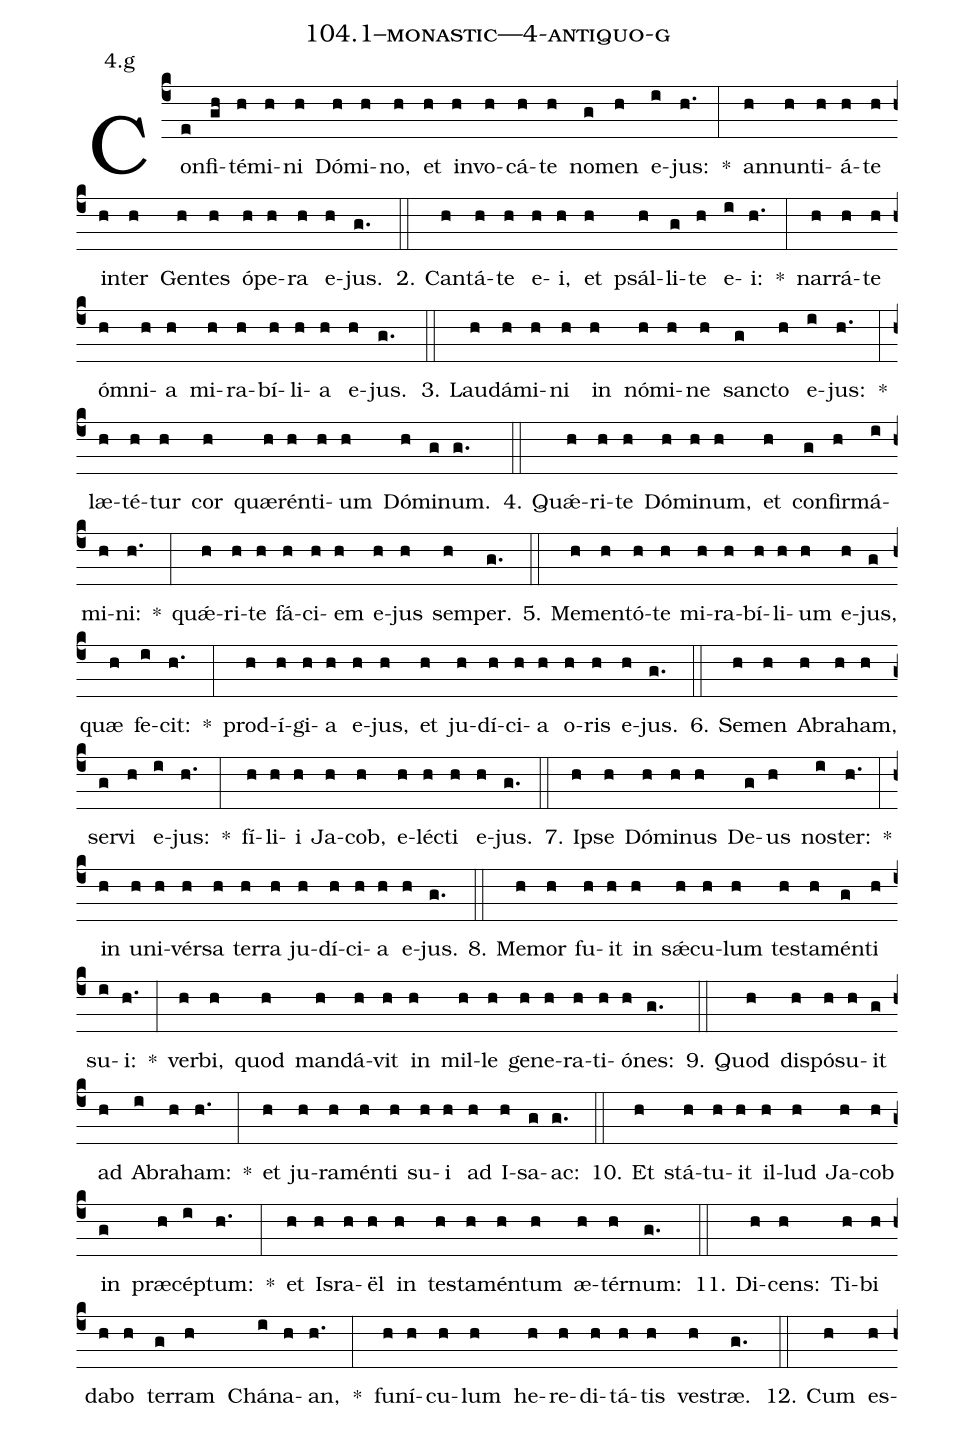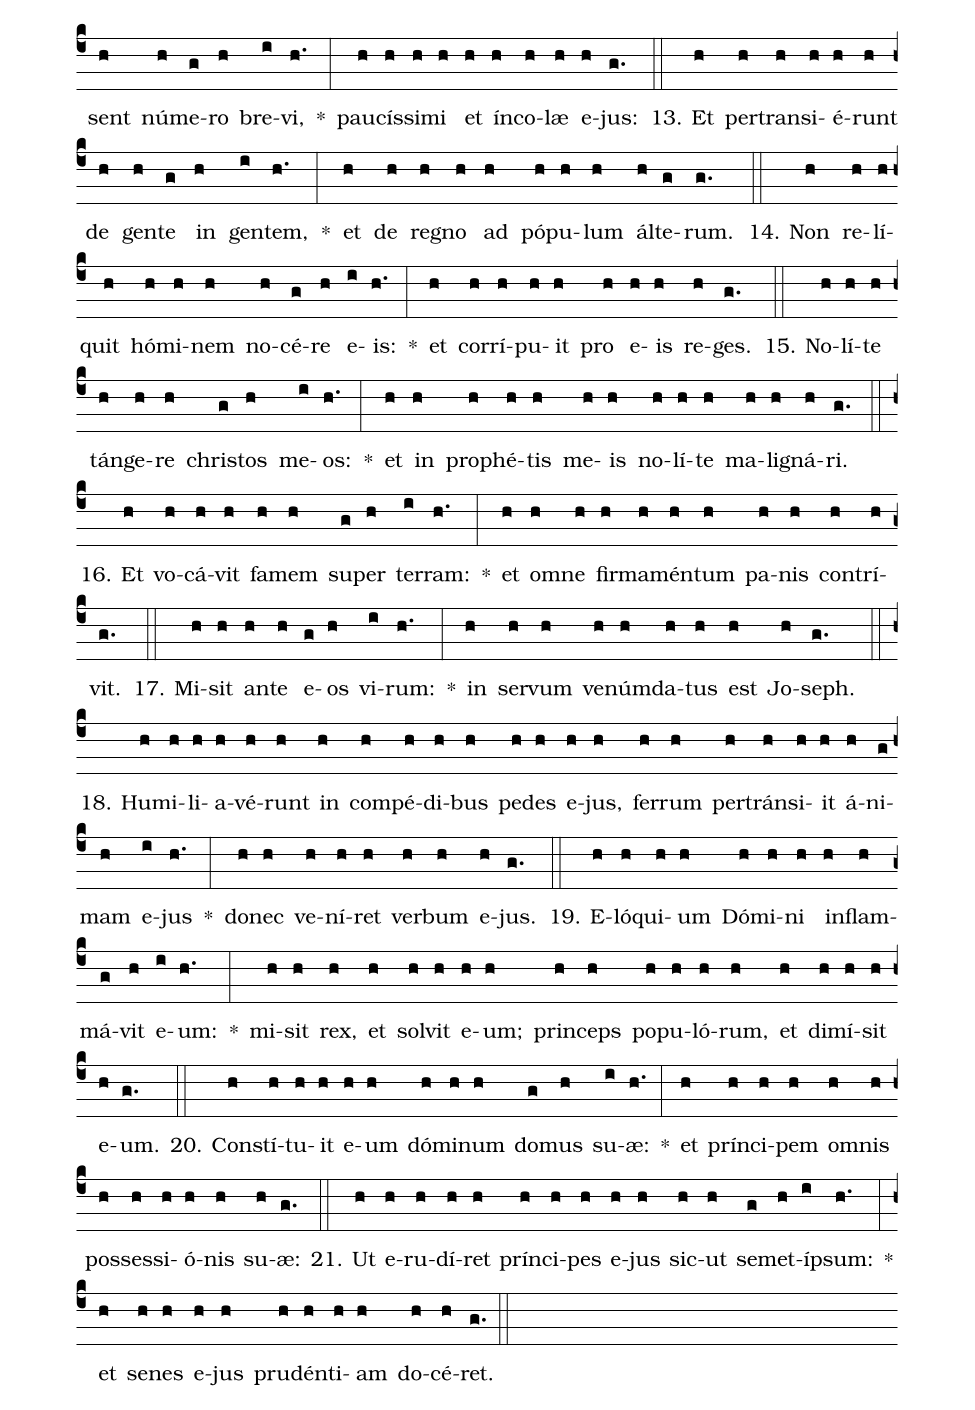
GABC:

name: 104.1--monastic---4-antiquo-g;
annotation: 4.g;
%%
(c4)Con(e)fi(gh)té(h)mi(h)ni(h) Dó(h)mi(h)no,(h) et(h) in(h)vo(h)cá(h)te(h) no(g)men(h) e(i)jus:(h.) *(:) an(h)nun(h)ti(h)á(h)te(h) in(h)ter(h) Gen(h)tes(h) ó(h)pe(h)ra(h) e(h)jus.(g.) (::)
2. Can(h)tá(h)te(h) e(h)i,(h) et(h) psál(h)li(g)te(h) e(i)i:(h.) *(:) nar(h)rá(h)te(h) óm(h)ni(h)a(h) mi(h)ra(h)bí(h)li(h)a(h) e(h)jus.(g.) (::)
3. Lau(h)dá(h)mi(h)ni(h) in(h) nó(h)mi(h)ne(h) sanc(g)to(h) e(i)jus:(h.) *(:) læ(h)té(h)tur(h) cor(h) quæ(h)rén(h)ti(h)um(h) Dó(h)mi(g)num.(g.) (::)
4. Quǽ(h)ri(h)te(h) Dó(h)mi(h)num,(h) et(h) con(g)fir(h)má(i)mi(h)ni:(h.) *(:) quǽ(h)ri(h)te(h) fá(h)ci(h)em(h) e(h)jus(h) sem(h)per.(g.) (::)
5. Me(h)men(h)tó(h)te(h) mi(h)ra(h)bí(h)li(h)um(h) e(h)jus,(g) quæ(h) fe(i)cit:(h.) *(:) prod(h)í(h)gi(h)a(h) e(h)jus,(h) et(h) ju(h)dí(h)ci(h)a(h) o(h)ris(h) e(h)jus.(g.) (::)
6. Se(h)men(h) A(h)bra(h)ham,(h) ser(g)vi(h) e(i)jus:(h.) *(:) fí(h)li(h)i(h) Ja(h)cob,(h) e(h)léc(h)ti(h) e(h)jus.(g.) (::)
7. Ip(h)se(h) Dó(h)mi(h)nus(h) De(g)us(h) nos(i)ter:(h.) *(:) in(h) u(h)ni(h)vér(h)sa(h) ter(h)ra(h) ju(h)dí(h)ci(h)a(h) e(h)jus.(g.) (::)
8. Me(h)mor(h) fu(h)it(h) in(h) sǽ(h)cu(h)lum(h) tes(h)ta(h)mén(g)ti(h) su(i)i:(h.) *(:) ver(h)bi,(h) quod(h) man(h)dá(h)vit(h) in(h) mil(h)le(h) ge(h)ne(h)ra(h)ti(h)ó(h)nes:(g.) (::)
9. Quod(h) dis(h)pó(h)su(h)it(g) ad(h) A(i)bra(h)ham:(h.) *(:) et(h) ju(h)ra(h)mén(h)ti(h) su(h)i(h) ad(h) I(h)sa(g)ac:(g.) (::)
10. Et(h) stá(h)tu(h)it(h) il(h)lud(h) Ja(h)cob(h) in(g) præ(h)cép(i)tum:(h.) *(:) et(h) Is(h)ra(h)ël(h) in(h) tes(h)ta(h)mén(h)tum(h) æ(h)tér(h)num:(g.) (::)
11. Di(h)cens:(h) Ti(h)bi(h) da(h)bo(h) ter(g)ram(h) Chá(i)na(h)an,(h.) *(:) fu(h)ní(h)cu(h)lum(h) he(h)re(h)di(h)tá(h)tis(h) ves(h)træ.(g.) (::)
12. Cum(h) es(h)sent(h) nú(h)me(g)ro(h) bre(i)vi,(h.) *(:) pau(h)cís(h)si(h)mi(h) et(h) ín(h)co(h)læ(h) e(h)jus:(g.) (::)
13. Et(h) per(h)trans(h)i(h)é(h)runt(h) de(h) gen(h)te(g) in(h) gen(i)tem,(h.) *(:) et(h) de(h) re(h)gno(h) ad(h) pó(h)pu(h)lum(h) ál(h)te(g)rum.(g.) (::)
14. Non(h) re(h)lí(h)quit(h) hó(h)mi(h)nem(h) no(h)cé(g)re(h) e(i)is:(h.) *(:) et(h) cor(h)rí(h)pu(h)it(h) pro(h) e(h)is(h) re(h)ges.(g.) (::)
15. No(h)lí(h)te(h) tán(h)ge(h)re(h) chris(g)tos(h) me(i)os:(h.) *(:) et(h) in(h) pro(h)phé(h)tis(h) me(h)is(h) no(h)lí(h)te(h) ma(h)li(h)gná(h)ri.(g.) (::)
16. Et(h) vo(h)cá(h)vit(h) fa(h)mem(h) su(g)per(h) ter(i)ram:(h.) *(:) et(h) om(h)ne(h) fir(h)ma(h)mén(h)tum(h) pa(h)nis(h) con(h)trí(h)vit.(g.) (::)
17. Mi(h)sit(h) an(h)te(h) e(g)os(h) vi(i)rum:(h.) *(:) in(h) ser(h)vum(h) ve(h)núm(h)da(h)tus(h) est(h) Jo(h)seph.(g.) (::)
18. Hu(h)mi(h)li(h)a(h)vé(h)runt(h) in(h) com(h)pé(h)di(h)bus(h) pe(h)des(h) e(h)jus,(h) fer(h)rum(h) per(h)tráns(h)i(h)it(h) á(h)ni(g)mam(h) e(i)jus(h.) *(:) do(h)nec(h) ve(h)ní(h)ret(h) ver(h)bum(h) e(h)jus.(g.) (::)
19. E(h)ló(h)qui(h)um(h) Dó(h)mi(h)ni(h) in(h)flam(h)má(g)vit(h) e(i)um:(h.) *(:) mi(h)sit(h) rex,(h) et(h) sol(h)vit(h) e(h)um;(h) prin(h)ceps(h) po(h)pu(h)ló(h)rum,(h) et(h) di(h)mí(h)sit(h) e(h)um.(g.) (::)
20. Con(h)stí(h)tu(h)it(h) e(h)um(h) dó(h)mi(h)num(h) do(g)mus(h) su(i)æ:(h.) *(:) et(h) prín(h)ci(h)pem(h) om(h)nis(h) pos(h)ses(h)si(h)ó(h)nis(h) su(h)æ:(g.) (::)
21. Ut(h) e(h)ru(h)dí(h)ret(h) prín(h)ci(h)pes(h) e(h)jus(h) sic(h)ut(h) se(g)met(h)íp(i)sum:(h.) *(:) et(h) se(h)nes(h) e(h)jus(h) pru(h)dén(h)ti(h)am(h) do(h)cé(h)ret.(g.) (::)
